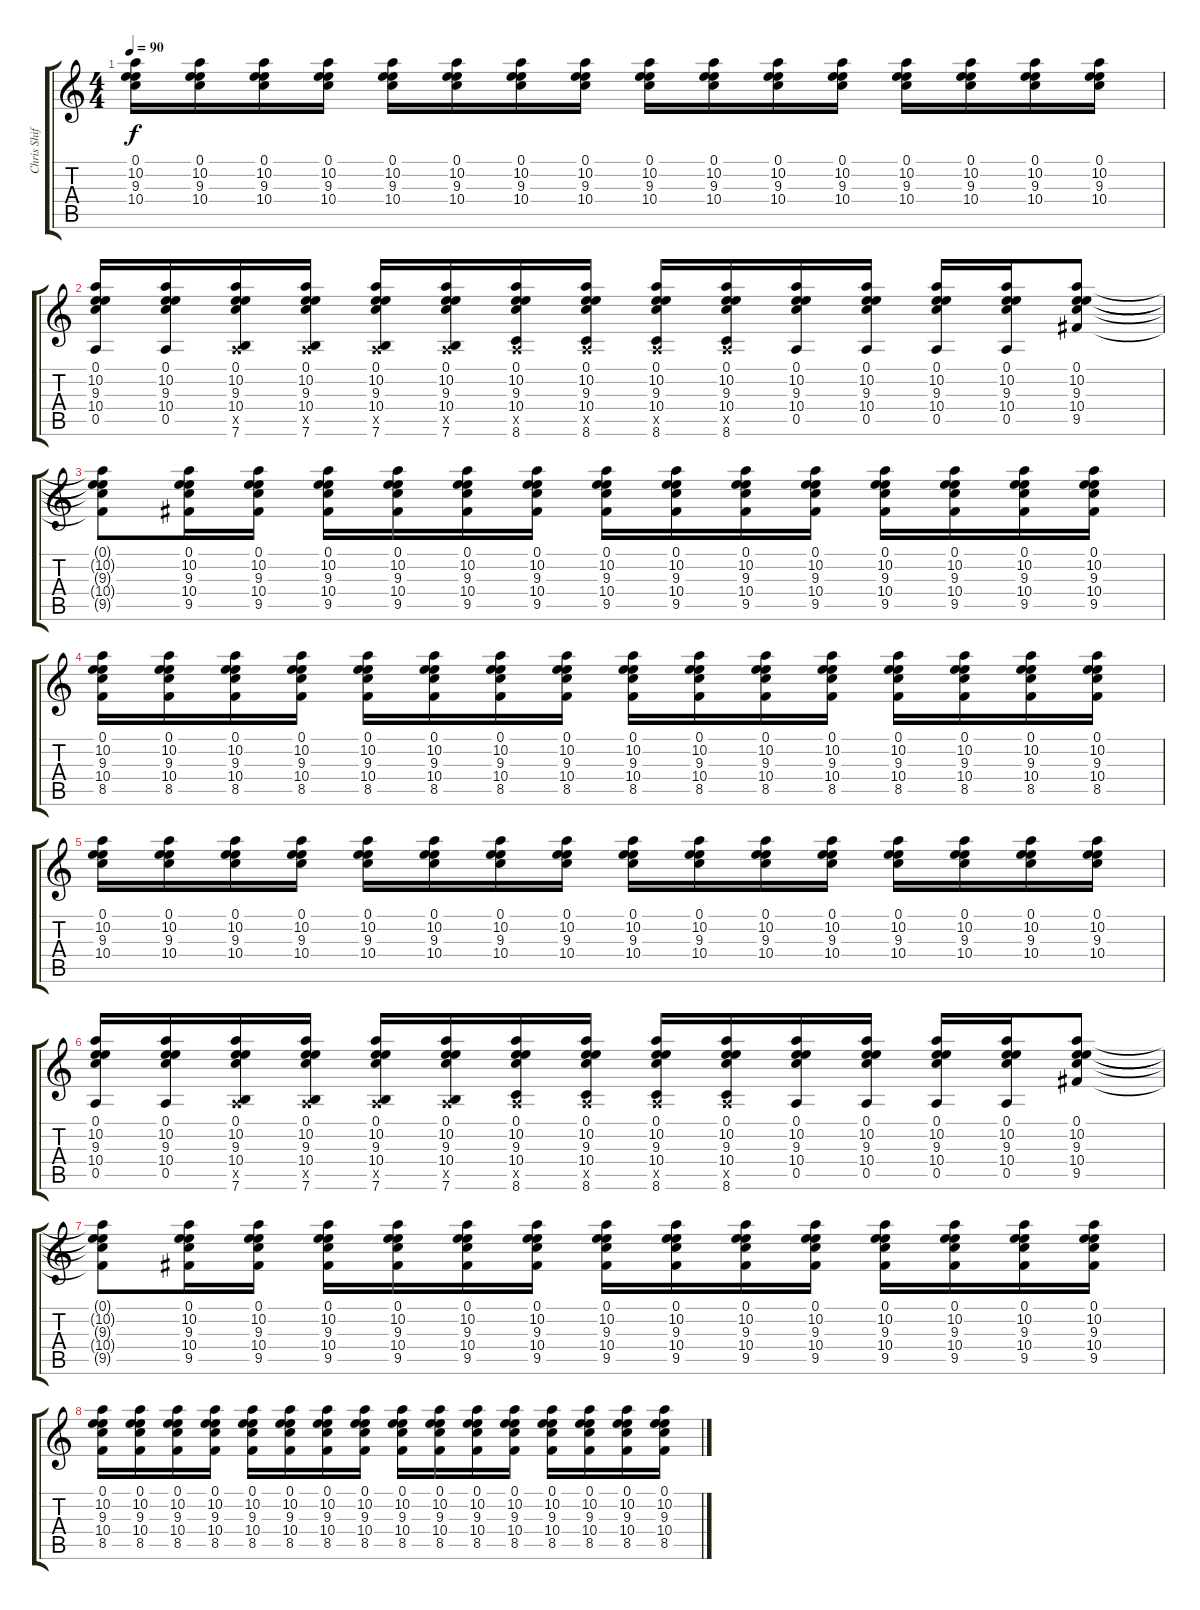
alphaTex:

\track ("Chris Shifflet - Lead Guitar" "Chris Shif") {instrument electricguitarclean}
\staff {score tabs}
\tuning (E4 B3 G3 D3 A2 E2) {hide}
\ts (4 4)
\tempo 90
\clef g2
\ks c
(0.1 10.2 9.3 10.4).16{dy f volume 14} (0.1 10.2 9.3 10.4).16 (0.1 10.2 9.3 10.4).16 (0.1 10.2 9.3 10.4).16 (0.1 10.2 9.3 10.4).16 (0.1 10.2 9.3 10.4).16 (0.1 10.2 9.3 10.4).16 (0.1 10.2 9.3 10.4).16 (0.1 10.2 9.3 10.4).16 (0.1 10.2 9.3 10.4).16 (0.1 10.2 9.3 10.4).16 (0.1 10.2 9.3 10.4).16 (0.1 10.2 9.3 10.4).16 (0.1 10.2 9.3 10.4).16 (0.1 10.2 9.3 10.4).16 (0.1 10.2 9.3 10.4).16 |
(0.1 10.2 9.3 10.4 0.5).16 (0.1 10.2 9.3 10.4 0.5).16 (0.1 10.2 9.3 10.4 0.5{x} 7.6).16 (0.1 10.2 9.3 10.4 0.5{x} 7.6).16 (0.1 10.2 9.3 10.4 0.5{x} 7.6).16 (0.1 10.2 9.3 10.4 0.5{x} 7.6).16 (0.1 10.2 9.3 10.4 0.5{x} 8.6).16 (0.1 10.2 9.3 10.4 0.5{x} 8.6).16 (0.1 10.2 9.3 10.4 0.5{x} 8.6).16 (0.1 10.2 9.3 10.4 0.5{x} 8.6).16 (0.1 10.2 9.3 10.4 0.5).16 (0.1 10.2 9.3 10.4 0.5).16 (0.1 10.2 9.3 10.4 0.5).16 (0.1 10.2 9.3 10.4 0.5).16 (0.1 10.2 9.3 10.4 9.5).8 |
(0.1{t} 10.2{t} 9.3{t} 10.4{t} 9.5{t}).8 (0.1 10.2 9.3 10.4 9.5).16 (0.1 10.2 9.3 10.4 9.5).16 (0.1 10.2 9.3 10.4 9.5).16 (0.1 10.2 9.3 10.4 9.5).16 (0.1 10.2 9.3 10.4 9.5).16 (0.1 10.2 9.3 10.4 9.5).16 (0.1 10.2 9.3 10.4 9.5).16 (0.1 10.2 9.3 10.4 9.5).16 (0.1 10.2 9.3 10.4 9.5).16 (0.1 10.2 9.3 10.4 9.5).16 (0.1 10.2 9.3 10.4 9.5).16 (0.1 10.2 9.3 10.4 9.5).16 (0.1 10.2 9.3 10.4 9.5).16 (0.1 10.2 9.3 10.4 9.5).16 |
(0.1 10.2 9.3 10.4 8.5).16 (0.1 10.2 9.3 10.4 8.5).16 (0.1 10.2 9.3 10.4 8.5).16 (0.1 10.2 9.3 10.4 8.5).16 (0.1 10.2 9.3 10.4 8.5).16 (0.1 10.2 9.3 10.4 8.5).16 (0.1 10.2 9.3 10.4 8.5).16 (0.1 10.2 9.3 10.4 8.5).16 (0.1 10.2 9.3 10.4 8.5).16 (0.1 10.2 9.3 10.4 8.5).16 (0.1 10.2 9.3 10.4 8.5).16 (0.1 10.2 9.3 10.4 8.5).16 (0.1 10.2 9.3 10.4 8.5).16 (0.1 10.2 9.3 10.4 8.5).16 (0.1 10.2 9.3 10.4 8.5).16 (0.1 10.2 9.3 10.4 8.5).16 |
(0.1 10.2 9.3 10.4).16{volume 14} (0.1 10.2 9.3 10.4).16 (0.1 10.2 9.3 10.4).16 (0.1 10.2 9.3 10.4).16 (0.1 10.2 9.3 10.4).16 (0.1 10.2 9.3 10.4).16 (0.1 10.2 9.3 10.4).16 (0.1 10.2 9.3 10.4).16 (0.1 10.2 9.3 10.4).16 (0.1 10.2 9.3 10.4).16 (0.1 10.2 9.3 10.4).16 (0.1 10.2 9.3 10.4).16 (0.1 10.2 9.3 10.4).16 (0.1 10.2 9.3 10.4).16 (0.1 10.2 9.3 10.4).16 (0.1 10.2 9.3 10.4).16 |
(0.1 10.2 9.3 10.4 0.5).16 (0.1 10.2 9.3 10.4 0.5).16 (0.1 10.2 9.3 10.4 0.5{x} 7.6).16 (0.1 10.2 9.3 10.4 0.5{x} 7.6).16 (0.1 10.2 9.3 10.4 0.5{x} 7.6).16 (0.1 10.2 9.3 10.4 0.5{x} 7.6).16 (0.1 10.2 9.3 10.4 0.5{x} 8.6).16 (0.1 10.2 9.3 10.4 0.5{x} 8.6).16 (0.1 10.2 9.3 10.4 0.5{x} 8.6).16 (0.1 10.2 9.3 10.4 0.5{x} 8.6).16 (0.1 10.2 9.3 10.4 0.5).16 (0.1 10.2 9.3 10.4 0.5).16 (0.1 10.2 9.3 10.4 0.5).16 (0.1 10.2 9.3 10.4 0.5).16 (0.1 10.2 9.3 10.4 9.5).8 |
(0.1{t} 10.2{t} 9.3{t} 10.4{t} 9.5{t}).8 (0.1 10.2 9.3 10.4 9.5).16 (0.1 10.2 9.3 10.4 9.5).16 (0.1 10.2 9.3 10.4 9.5).16 (0.1 10.2 9.3 10.4 9.5).16 (0.1 10.2 9.3 10.4 9.5).16 (0.1 10.2 9.3 10.4 9.5).16 (0.1 10.2 9.3 10.4 9.5).16 (0.1 10.2 9.3 10.4 9.5).16 (0.1 10.2 9.3 10.4 9.5).16 (0.1 10.2 9.3 10.4 9.5).16 (0.1 10.2 9.3 10.4 9.5).16 (0.1 10.2 9.3 10.4 9.5).16 (0.1 10.2 9.3 10.4 9.5).16 (0.1 10.2 9.3 10.4 9.5).16 |
(0.1 10.2 9.3 10.4 8.5).16 (0.1 10.2 9.3 10.4 8.5).16 (0.1 10.2 9.3 10.4 8.5).16 (0.1 10.2 9.3 10.4 8.5).16 (0.1 10.2 9.3 10.4 8.5).16 (0.1 10.2 9.3 10.4 8.5).16 (0.1 10.2 9.3 10.4 8.5).16 (0.1 10.2 9.3 10.4 8.5).16 (0.1 10.2 9.3 10.4 8.5).16 (0.1 10.2 9.3 10.4 8.5).16 (0.1 10.2 9.3 10.4 8.5).16 (0.1 10.2 9.3 10.4 8.5).16 (0.1 10.2 9.3 10.4 8.5).16 (0.1 10.2 9.3 10.4 8.5).16 (0.1 10.2 9.3 10.4 8.5).16 (0.1 10.2 9.3 10.4 8.5).16
